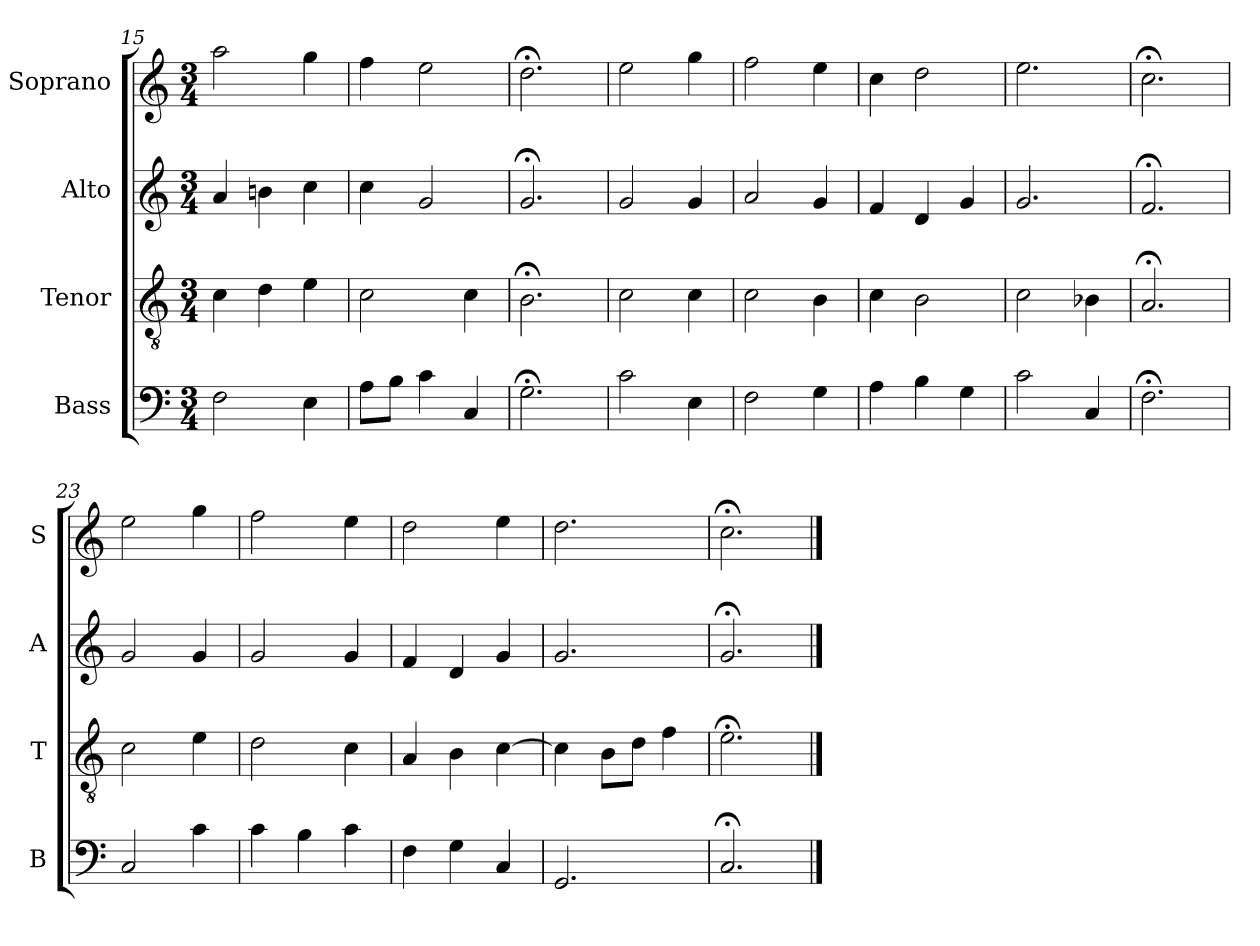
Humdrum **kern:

**kern	**kern	**kern	**kern
*part4	*part3	*part2	*part1
*staff4	*staff3	*staff2	*staff1
*I"Bass	*I"Tenor	*I"Alto	*I"Soprano
*I'B	*I'T	*I'A	*I'S
*clefF4	*clefGv2	*clefG2	*clefG2
*k[]	*k[]	*k[]	*k[]
*C:	*C:	*C:	*C:
*M3/4	*M3/4	*M3/4	*M3/4
=15	=15	=15	=15
2F	4c	4a	2aa
.	4d	4bn	.
4E	4e	4cc	4gg
=16	=16	=16	=16
8AL	2c	4cc	4ff
8BJ	.	.	.
4c	.	2g	2ee
4C	4c	.	.
=17	=17	=17	=17
2.G;<	2.B;<	2.g;<	2.dd;<
=18	=18	=18	=18
2c	2c	2g	2ee
4E	4c	4g	4gg
=19	=19	=19	=19
2F	2c	2a	2ff
4G	4B	4g	4ee
=20	=20	=20	=20
4A	4c	4f	4cc
4B	2B	4d	2dd
4G	.	4g	.
=21	=21	=21	=21
2c	2c	2.g	2.ee
4C	4B-X	.	.
=22	=22	=22	=22
2.F;<	2.A;<	2.f;<	2.cc;<
=23	=23	=23	=23
2C	2c	2g	2ee
4c	4e	4g	4gg
=24	=24	=24	=24
4c	2d	2g	2ff
4B	.	.	.
4c	4c	4g	4ee
=25	=25	=25	=25
4F	4A	4f	2dd
4Gi	4B	4di	.
4Ci	[4c	4gi	4ee
=26	=26	=26	=26
2.GG	4c]	2.g	2.dd
.	8BL	.	.
.	8dJ	.	.
.	4f	.	.
=27	=27	=27	=27
2.C;<	2.e;<	2.g;<	2.cc;<
==	==	==	==
*-	*-	*-	*-
